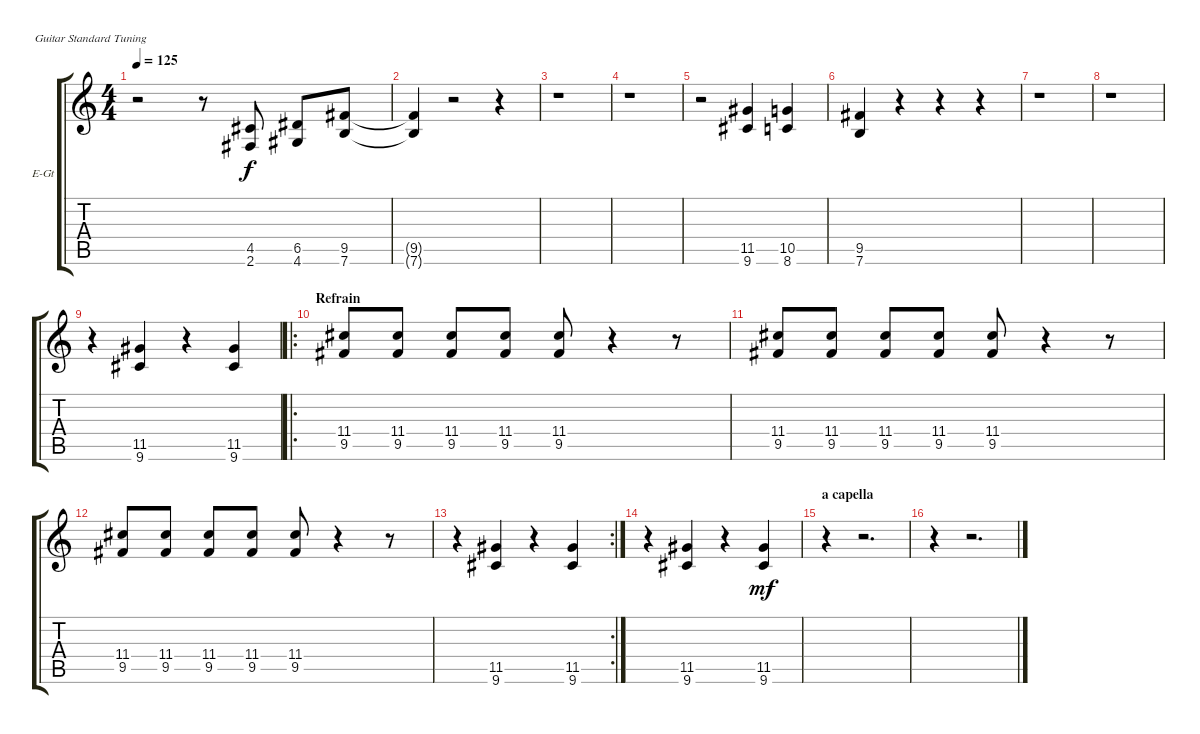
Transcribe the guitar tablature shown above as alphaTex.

\bracketExtendMode groupsimilarinstruments
\firstSystemTrackNameOrientation horizontal
\otherSystemsTrackNameOrientation horizontal
\track ("guitare" "E-Gt") {instrument distortionguitar}
\staff {score tabs}
\tuning (E4 B3 G3 D3 A2 E2)
\ts (4 4)
\tempo 125
\clef g2
\ks c
r.2{dy f} r.8 (4.5 2.6).8 (6.5 4.6).8 (9.5 7.6).8 |
(9.5{t} 7.6{t}).4 r.2 r.4 |
r.1 |
r.1 |
r.2 (11.5 9.6).4 (10.5 8.6).4 |
(9.5 7.6).4 r.4 r.4 r.4 |
r.1 |
r.1 |
r.4 (9.6 11.5).4 r.4 (9.6 11.5).4 |
\ro
\section ("" "Refrain")
(9.5 11.4).8 (9.5 11.4).8 (9.5 11.4).8 (9.5 11.4).8 (9.5 11.4).8 r.4 r.8 |
(9.5 11.4).8 (9.5 11.4).8 (9.5 11.4).8 (9.5 11.4).8 (9.5 11.4).8 r.4 r.8 |
(9.5 11.4).8 (9.5 11.4).8 (9.5 11.4).8 (9.5 11.4).8 (9.5 11.4).8 r.4 r.8 |
\rc 2
r.4 (9.6 11.5).4 r.4 (11.5 9.6).4 |
r.4 (9.6 11.5).4 r.4 (9.6 11.5).4{dy mf} |
\section ("" "a capella")
r.4 r.2{d} |
r.4 r.2{d}
